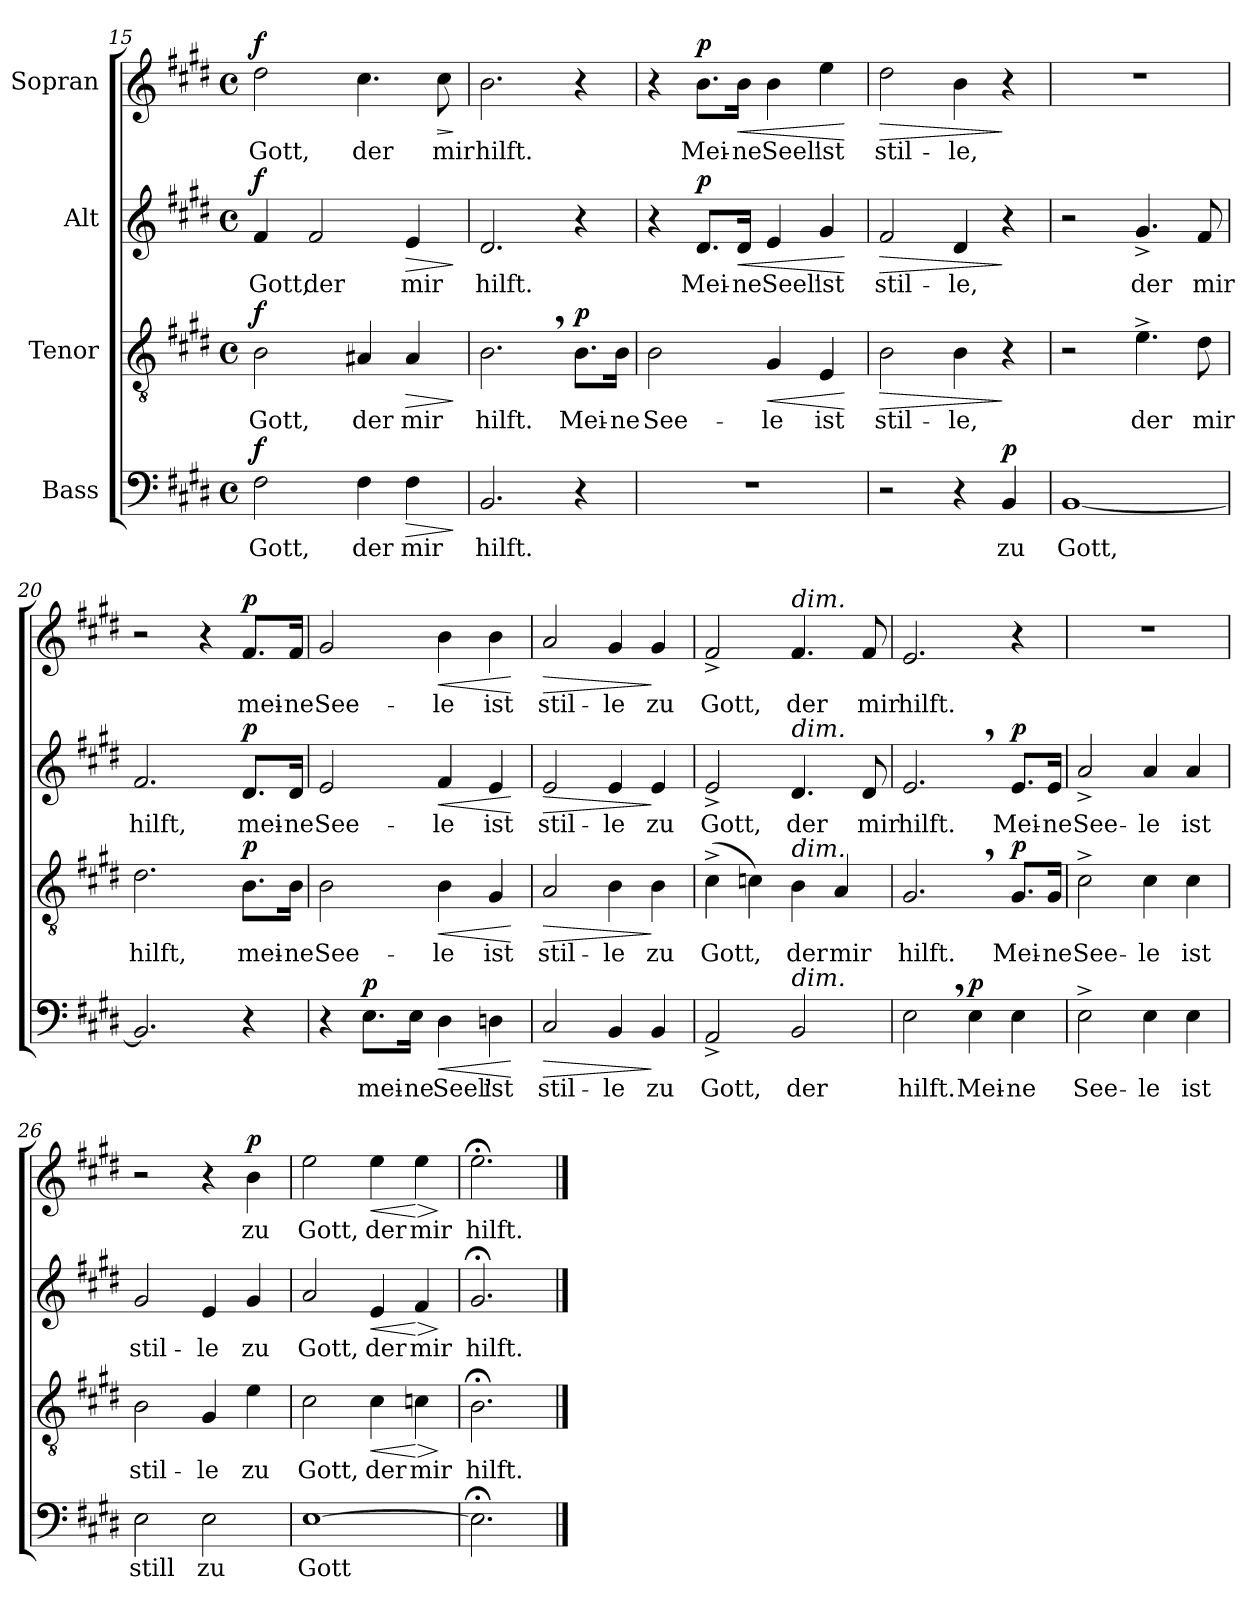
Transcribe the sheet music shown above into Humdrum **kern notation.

**kern	**text	**dynam	**kern	**text	**dynam	**kern	**text	**dynam	**kern	**text	**dynam
*part4	*part4	*part4	*part3	*part3	*part3	*part2	*part2	*part2	*part1	*part1	*part1
*staff4	*staff4	*staff4	*staff3	*staff3	*staff3	*staff2	*staff2	*staff2	*staff1	*staff1	*staff1
*I"Bass	*	*	*I"Tenor	*	*	*I"Alt	*	*	*I"Sopran	*	*
!!LO:PB:g=z
*clefF4	*	*	*clefGv2	*	*	*clefG2	*	*	*clefG2	*	*
*k[f#c#g#d#]	*	*	*k[f#c#g#d#]	*	*	*k[f#c#g#d#]	*	*	*k[f#c#g#d#]	*	*
*M4/4	*	*	*M4/4	*	*	*M4/4	*	*	*M4/4	*	*
*met(c)	*	*	*met(c)	*	*	*met(c)	*	*	*met(c)	*	*
=15	=15	=15	=15	=15	=15	=15	=15	=15	=15	=15	=15
!	!LO:LY:b	!LO:DY:a	!	!LO:LY:b	!LO:DY:a	!	!LO:LY:b	!LO:DY:a	!	!LO:LY:b	!LO:DY:a
2F#\	Gott,	f	2B\	Gott,	f	4f#/	Gott,	f	2dd#\	Gott,	f
!	!	!	!	!	!	!	!LO:LY:b	!	!	!	!
.	.	.	.	.	.	2f#/	der	.	.	.	.
!	!LO:LY:b	!	!	!LO:LY:b	!	!	!	!	!	!LO:LY:b	!
4F#\	der	.	4A#X/	der	.	.	.	.	4.cc#\	der	.
!	!LO:LY:b	!LO:HP:b	!	!LO:LY:b	!LO:HP:b	!	!LO:LY:b	!LO:HP:b	!	!	!
4F#\	mir	>	4A#/	mir	>	4e/	mir	>	.	.	.
!	!	!	!	!	!	!	!	!	!	!LO:LY:b	!LO:HP:b
.	.	.	.	.	.	.	.	.	8cc#\	mir	>
.	.	]	.	.	]	.	.	]	.	.	]
=16	=16	=16	=16	=16	=16	=16	=16	=16	=16	=16	=16
!	!LO:LY:b	!	!	!LO:LY:b	!	!	!LO:LY:b	!	!	!LO:LY:b	!
2.BB/	hilft.	.	2.B,\	hilft.	.	2.d#/	hilft.	.	2.b\	hilft.	.
!	!	!	!	!LO:LY:b	!LO:DY:a	!	!	!	!	!	!
4r	.	.	8.B\L	Mei-	p	4r	.	.	4r	.	.
!	!	!	!	!LO:LY:b	!	!	!	!	!	!	!
.	.	.	16B\Jk	-ne	.	.	.	.	.	.	.
=17	=17	=17	=17	=17	=17	=17	=17	=17	=17	=17	=17
!	!	!	!	!LO:LY:b	!	!	!	!	!	!	!
1r	.	.	2B\	See-	.	4r	.	.	4r	.	.
!	!	!	!	!	!	!	!LO:LY:b	!LO:DY:a	!	!LO:LY:b	!LO:DY:a
.	.	.	.	.	.	8.d#/L	Mei-	p	8.b\L	Mei-	p
!	!	!	!	!	!	!	!LO:LY:b	!LO:HP:b	!	!LO:LY:b	!LO:HP:b
.	.	.	.	.	.	16d#/Jk	-ne	<	16b\Jk	-ne	<
!	!	!	!	!LO:LY:b	!LO:HP:b	!	!LO:LY:b	!	!	!LO:LY:b	!
.	.	.	4G#/	-le	<	4e/	Seel'	.	4b\	Seel'	.
!	!	!	!	!LO:LY:b	!	!	!LO:LY:b	!	!	!LO:LY:b	!
.	.	.	4E/	ist	.	4g#/	ist	.	4ee\	ist	.
.	.	.	.	.	[	.	.	[	.	.	[
=18	=18	=18	=18	=18	=18	=18	=18	=18	=18	=18	=18
!	!	!	!	!LO:LY:b	!LO:HP:b	!	!LO:LY:b	!LO:HP:b	!	!LO:LY:b	!LO:HP:b
2r	.	.	2B\	stil-	>	2f#/	stil-	>	2dd#\	stil-	>
!	!	!	!	!LO:LY:b	!	!	!LO:LY:b	!	!	!LO:LY:b	!
4r	.	.	4B\	-le,	.	4d#/	-le,	.	4b\	-le,	.
!	!LO:LY:b	!LO:DY:a	!	!	!	!	!	!	!	!	!
4BB/	zu	p	4r	.	]	4r	.	]	4r	.	]
=19	=19	=19	=19	=19	=19	=19	=19	=19	=19	=19	=19
!	!LO:LY:b	!	!	!	!	!	!	!	!	!	!
[1BB	Gott,	.	2r	.	.	2r	.	.	1r	.	.
!	!	!	!	!LO:LY:b	!	!	!LO:LY:b	!	!	!	!
.	.	.	4.e^\	der	.	4.g#^/	der	.	.	.	.
!	!	!	!	!LO:LY:b	!	!	!LO:LY:b	!	!	!	!
.	.	.	8d#\	mir	.	8f#/	mir	.	.	.	.
!!LO:LB:g=z
=20	=20	=20	=20	=20	=20	=20	=20	=20	=20	=20	=20
!	!	!	!	!LO:LY:b	!	!	!LO:LY:b	!	!	!	!
2.BB/]	.	.	2.d#\	hilft,	.	2.f#/	hilft,	.	2r	.	.
.	.	.	.	.	.	.	.	.	4r	.	.
!	!	!	!	!LO:LY:b	!LO:DY:a	!	!LO:LY:b	!LO:DY:a	!	!LO:LY:b	!LO:DY:a
4r	.	.	8.B\L	mei-	p	8.d#/L	mei-	p	8.f#/L	mei-	p
!	!	!	!	!LO:LY:b	!	!	!LO:LY:b	!	!	!LO:LY:b	!
.	.	.	16B\Jk	-ne	.	16d#/Jk	-ne	.	16f#/Jk	-ne	.
=21	=21	=21	=21	=21	=21	=21	=21	=21	=21	=21	=21
!	!	!	!	!LO:LY:b	!	!	!LO:LY:b	!	!	!LO:LY:b	!
4r	.	.	2B\	See-	.	2e/	See-	.	2g#/	See-	.
!	!LO:LY:b	!LO:DY:a	!	!	!	!	!	!	!	!	!
8.E\L	mei-	p	.	.	.	.	.	.	.	.	.
!	!LO:LY:b	!	!	!	!	!	!	!	!	!	!
16E\Jk	-ne	.	.	.	.	.	.	.	.	.	.
!	!LO:LY:b	!LO:HP:b	!	!LO:LY:b	!LO:HP:b	!	!LO:LY:b	!LO:HP:b	!	!LO:LY:b	!LO:HP:b
4D#\	Seel'	<	4B\	-le	<	4f#/	-le	<	4b\	-le	<
!	!LO:LY:b	!	!	!LO:LY:b	!	!	!LO:LY:b	!	!	!LO:LY:b	!
4Dn\	ist	.	4G#/	ist	.	4e/	ist	.	4b\	ist	.
.	.	[	.	.	[	.	.	[	.	.	[
=22	=22	=22	=22	=22	=22	=22	=22	=22	=22	=22	=22
!	!LO:LY:b	!LO:HP:b	!	!LO:LY:b	!LO:HP:b	!	!LO:LY:b	!LO:HP:b	!	!LO:LY:b	!LO:HP:b
2C#/	stil-	>	2A/	stil-	>	2e/	stil-	>	2a/	stil-	>
!	!LO:LY:b	!	!	!LO:LY:b	!	!	!LO:LY:b	!	!	!LO:LY:b	!
4BB/	-le	.	4B\	-le	.	4e/	-le	.	4g#/	-le	.
!	!LO:LY:b	!	!	!LO:LY:b	!	!	!LO:LY:b	!	!	!LO:LY:b	!
4BB/	zu	]	4B\	zu	]	4e/	zu	]	4g#/	zu	]
=23	=23	=23	=23	=23	=23	=23	=23	=23	=23	=23	=23
!	!LO:LY:b	!	!	!LO:LY:b	!	!	!LO:LY:b	!	!	!LO:LY:b	!
2AA^/	Gott,	.	(4c#^\	Gott,	.	2e^/	Gott,	.	2f#^/	Gott,	.
.	.	.	4cn\)	.	.	.	.	.	.	.	.
!	!	!	!	!	!	!	!	!	!LO:TX:a:i:t=dim.	!	!
!	!	!	!	!	!	!LO:TX:a:i:t=dim.	!	!	!	!	!
!	!	!	!LO:TX:a:i:t=dim.	!	!	!	!	!	!	!	!
!LO:TX:a:i:t=dim.	!	!	!	!	!	!	!	!	!	!	!
!	!LO:LY:b	!	!	!LO:LY:b	!	!	!LO:LY:b	!	!	!LO:LY:b	!
2BB/	der	.	4B\	der	.	4.d#/	der	.	4.f#/	der	.
!	!	!	!	!LO:LY:b	!	!	!	!	!	!	!
.	.	.	4A/	mir	.	.	.	.	.	.	.
!	!	!	!	!	!	!	!LO:LY:b	!	!	!LO:LY:b	!
.	.	.	.	.	.	8d#/	mir	.	8f#/	mir	.
!!LO:LB:g=z
=24	=24	=24	=24	=24	=24	=24	=24	=24	=24	=24	=24
!	!LO:LY:b	!	!	!LO:LY:b	!	!	!LO:LY:b	!	!	!LO:LY:b	!
2E,\	hilft.	.	2.G#,/	hilft.	.	2.e,/	hilft.	.	2.e/	hilft.	.
!	!LO:LY:b	!LO:DY:a	!	!	!	!	!	!	!	!	!
4E\	Mei-	p	.	.	.	.	.	.	.	.	.
!	!LO:LY:b	!	!	!LO:LY:b	!LO:DY:a	!	!LO:LY:b	!LO:DY:a	!	!	!
4E\	-ne	.	8.G#/L	Mei-	p	8.e/L	Mei-	p	4r	.	.
!	!	!	!	!LO:LY:b	!	!	!LO:LY:b	!	!	!	!
.	.	.	16G#/Jk	-ne	.	16e/Jk	-ne	.	.	.	.
=25	=25	=25	=25	=25	=25	=25	=25	=25	=25	=25	=25
!	!LO:LY:b	!	!	!LO:LY:b	!	!	!LO:LY:b	!	!	!	!
2E^\	See-	.	2c#^\	See-	.	2a^/	See-	.	1r	.	.
!	!LO:LY:b	!	!	!LO:LY:b	!	!	!LO:LY:b	!	!	!	!
4E\	-le	.	4c#\	-le	.	4a/	-le	.	.	.	.
!	!LO:LY:b	!	!	!LO:LY:b	!	!	!LO:LY:b	!	!	!	!
4E\	ist	.	4c#\	ist	.	4a/	ist	.	.	.	.
=26	=26	=26	=26	=26	=26	=26	=26	=26	=26	=26	=26
!	!LO:LY:b	!	!	!LO:LY:b	!	!	!LO:LY:b	!	!	!	!
2E\	still	.	2B\	stil-	.	2g#/	stil-	.	2r	.	.
!	!LO:LY:b	!	!	!LO:LY:b	!	!	!LO:LY:b	!	!	!	!
2E\	zu	.	4G#/	-le	.	4e/	-le	.	4r	.	.
!	!	!	!	!LO:LY:b	!	!	!LO:LY:b	!	!	!LO:LY:b	!LO:DY:a
.	.	.	4e\	zu	.	4g#/	zu	.	4b\	zu	p
=27	=27	=27	=27	=27	=27	=27	=27	=27	=27	=27	=27
!	!LO:LY:b	!	!	!LO:LY:b	!	!	!LO:LY:b	!	!	!LO:LY:b	!
[1E	Gott	.	2c#\	Gott,	.	2a/	Gott,	.	2ee\	Gott,	.
!	!	!	!	!LO:LY:b	!LO:HP:b	!	!LO:LY:b	!LO:HP:b	!	!LO:LY:b	!LO:HP:b
.	.	.	4c#\	der	<	4e/	der	<	4ee\	der	<
!	!	!	!	!LO:LY:b	!LO:HP:n=1:b	!	!LO:LY:b	!LO:HP:n=1:b	!	!LO:LY:b	!LO:HP:n=1:b
.	.	.	4cn\	mir	[ >	4f#/	mir	[ >	4ee\	mir	[ >
.	.	.	.	.	]	.	.	]	.	.	]
=28	=28	=28	=28	=28	=28	=28	=28	=28	=28	=28	=28
!	!	!	!	!LO:LY:b	!	!	!LO:LY:b	!	!	!LO:LY:b	!
2.E;<\]	.	.	2.B;<\	hilft.	.	2.g#;</	hilft.	.	2.ee;<\	hilft.	.
==	==	==	==	==	==	==	==	==	==	==	==
*-	*-	*-	*-	*-	*-	*-	*-	*-	*-	*-	*-
